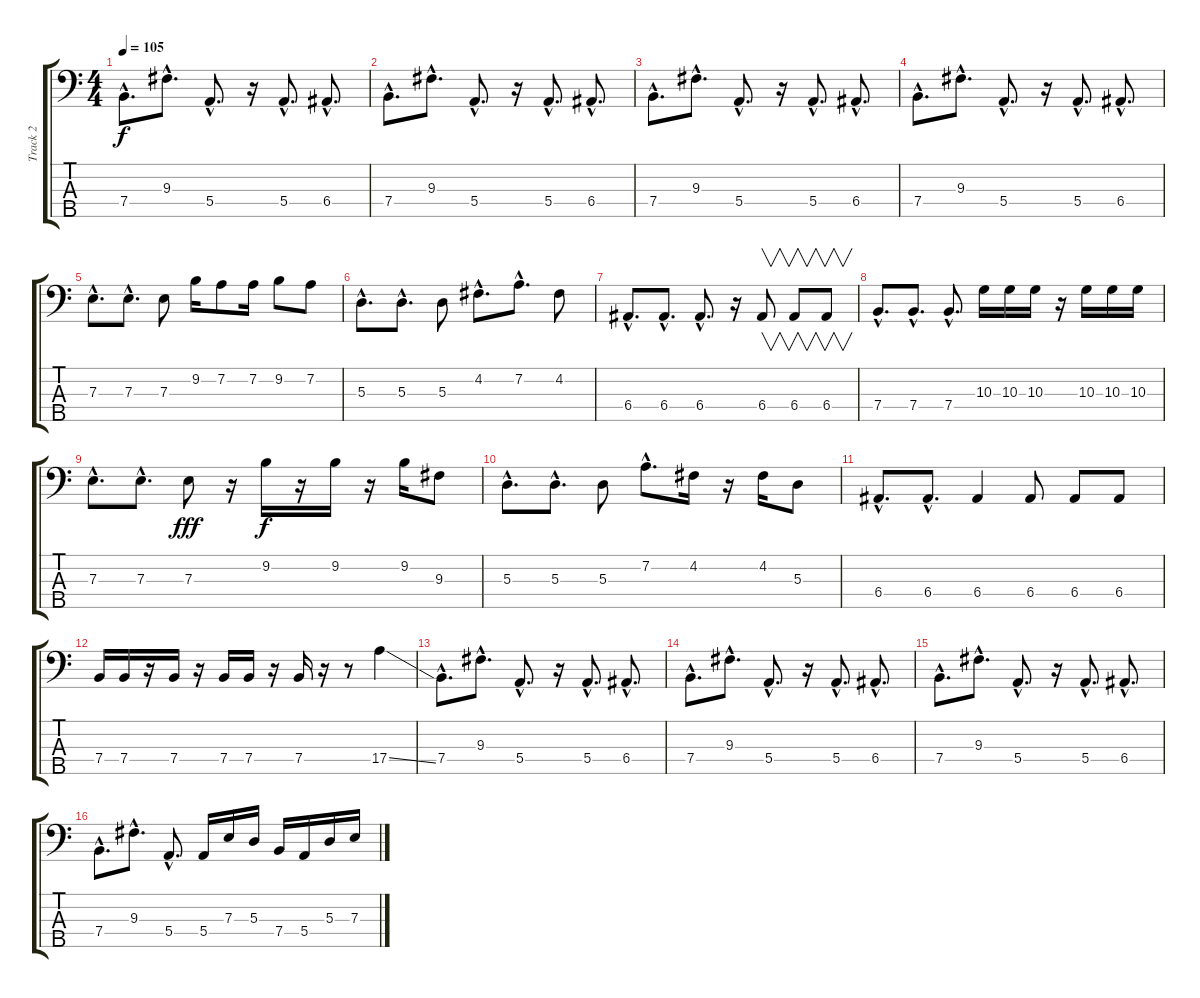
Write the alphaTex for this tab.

\track ("Track 2" "Track 2") {instrument electricbassfinger}
\staff {score tabs}
\tuning (G2 D2 A1 E1 B0) {hide}
\ts (4 4)
\tempo 105
\clef f4
\ks c
7.4{hac}.8{d dy f} 9.3{hac}.8{d} 5.4{hac}.8{d} r.16 5.4{hac}.8{d} 6.4{hac}.8{d} |
7.4{hac}.8{d} 9.3{hac}.8{d} 5.4{hac}.8{d} r.16 5.4{hac}.8{d} 6.4{hac}.8{d} |
7.4{hac}.8{d} 9.3{hac}.8{d} 5.4{hac}.8{d} r.16 5.4{hac}.8{d} 6.4{hac}.8{d} |
7.4{hac}.8{d} 9.3{hac}.8{d} 5.4{hac}.8{d} r.16 5.4{hac}.8{d} 6.4{hac}.8{d} |
7.3{hac}.8{d} 7.3{hac}.8{d} 7.3.8 9.2.16 7.2.8 7.2.16 9.2.8 7.2.8 |
5.3{hac}.8{d} 5.3{hac}.8{d} 5.3.8 4.2{hac}.8{d} 7.2{hac}.8{d} 4.2.8 |
6.4{hac}.8{d} 6.4{hac}.8{d} 6.4{hac}.8{d} r.16 6.4.8{v} 6.4.8{v} 6.4.8{v} |
7.4{hac}.8{d} 7.4{hac}.8{d} 7.4{hac}.8{d} 10.3.16 10.3.16 10.3.16 r.16 10.3.16 10.3.16 10.3.16 |
7.3{hac}.8{d} 7.3{hac}.8{d} 7.3.8{dy fff} r.16 9.2.16{dy f} r.16 9.2.16 r.16 9.2.16 9.3.8 |
5.3{hac}.8{d} 5.3{hac}.8{d} 5.3.8 7.2{hac}.8{d} 4.2.16 r.16 4.2.16 5.3.8 |
6.4{hac}.8{d} 6.4{hac}.8{d} 6.4.4 6.4.8 6.4.8 6.4.8 |
7.4.16 7.4.16 r.16 7.4.16 r.16 7.4.16 7.4.16 r.16 7.4.16 r.16 r.8 17.4{ss}.4 |
7.4{hac}.8{d} 9.3{hac}.8{d} 5.4{hac}.8{d} r.16 5.4{hac}.8{d} 6.4{hac}.8{d} |
7.4{hac}.8{d} 9.3{hac}.8{d} 5.4{hac}.8{d} r.16 5.4{hac}.8{d} 6.4{hac}.8{d} |
7.4{hac}.8{d} 9.3{hac}.8{d} 5.4{hac}.8{d} r.16 5.4{hac}.8{d} 6.4{hac}.8{d} |
7.4{hac}.8{d} 9.3{hac}.8{d} 5.4{hac}.8{d} 5.4.16 7.3.16 5.3.16 7.4.16 5.4.16 5.3.16 7.3.16
